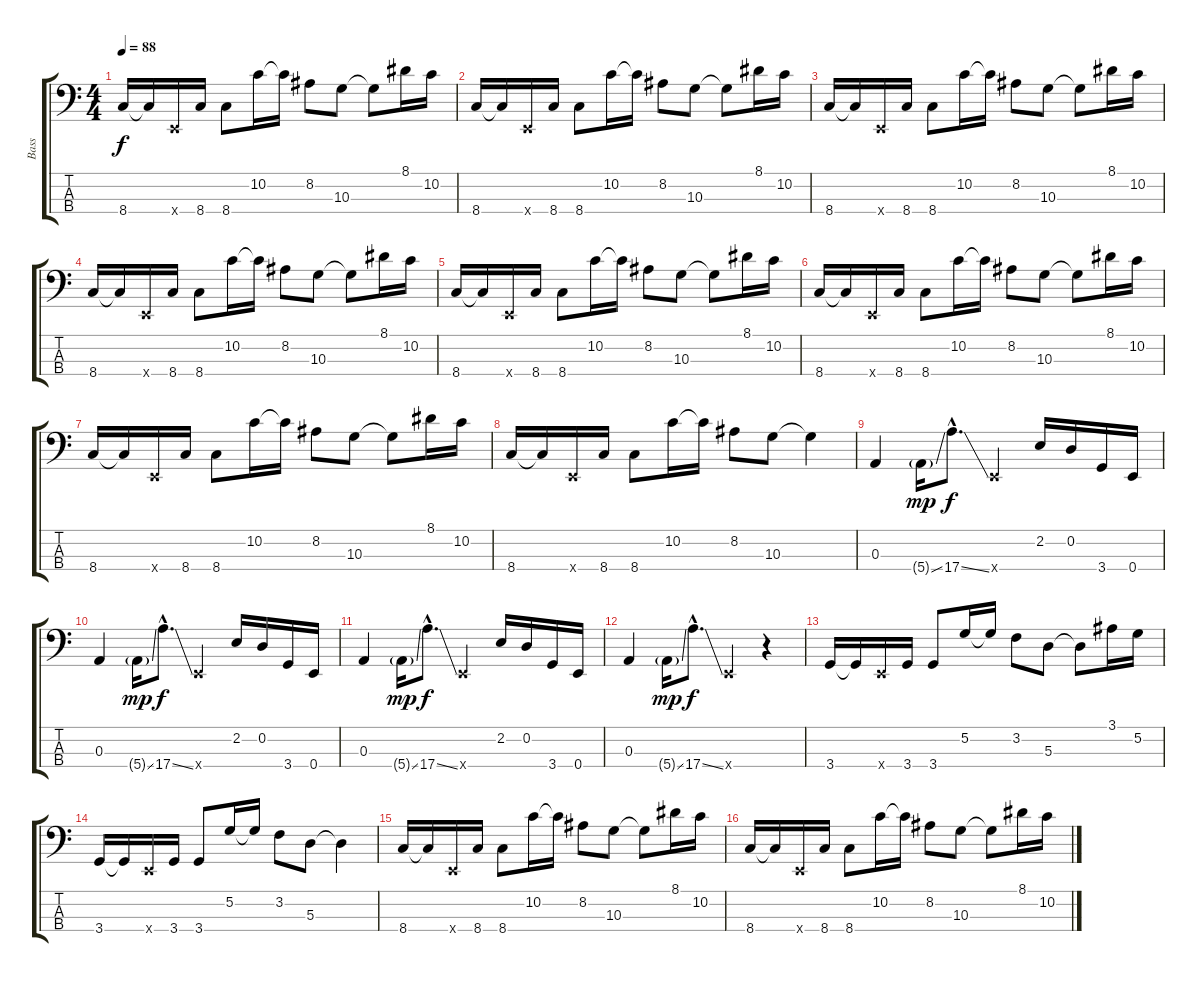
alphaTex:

\track ("Bass" "Bass") {instrument electricbassfinger}
\staff {score tabs}
\tuning (G2 D2 A1 E1) {hide}
\ts (4 4)
\tempo 88
\clef f4
\ks c
8.4.16{dy f} 8.4{t}.16 0.4{x}.16 8.4.16 8.4.8 10.2.16 10.2{t}.16 8.2.8 10.3.8 10.3{t}.8 8.1.16 10.2.16 |
8.4.16 8.4{t}.16 0.4{x}.16 8.4.16 8.4.8 10.2.16 10.2{t}.16 8.2.8 10.3.8 10.3{t}.8 8.1.16 10.2.16 |
8.4.16 8.4{t}.16 0.4{x}.16 8.4.16 8.4.8 10.2.16 10.2{t}.16 8.2.8 10.3.8 10.3{t}.8 8.1.16 10.2.16 |
8.4.16 8.4{t}.16 0.4{x}.16 8.4.16 8.4.8 10.2.16 10.2{t}.16 8.2.8 10.3.8 10.3{t}.8 8.1.16 10.2.16 |
8.4.16 8.4{t}.16 0.4{x}.16 8.4.16 8.4.8 10.2.16 10.2{t}.16 8.2.8 10.3.8 10.3{t}.8 8.1.16 10.2.16 |
8.4.16 8.4{t}.16 0.4{x}.16 8.4.16 8.4.8 10.2.16 10.2{t}.16 8.2.8 10.3.8 10.3{t}.8 8.1.16 10.2.16 |
8.4.16 8.4{t}.16 0.4{x}.16 8.4.16 8.4.8 10.2.16 10.2{t}.16 8.2.8 10.3.8 10.3{t}.8 8.1.16 10.2.16 |
8.4.16 8.4{t}.16 0.4{x}.16 8.4.16 8.4.8 10.2.16 10.2{t}.16 8.2.8 10.3.8 10.3{t}.4 |
0.3.4 5.4{ss g}.16{dy mp} 17.4{ss hac}.8{d dy f} 0.4{x}.4 2.2.16 0.2.16 3.4.16 0.4.16 |
0.3.4 5.4{ss g}.16{dy mp} 17.4{ss hac}.8{d dy f} 0.4{x}.4 2.2.16 0.2.16 3.4.16 0.4.16 |
0.3.4 5.4{ss g}.16{dy mp} 17.4{ss hac}.8{d dy f} 0.4{x}.4 2.2.16 0.2.16 3.4.16 0.4.16 |
0.3.4 5.4{ss g}.16{dy mp} 17.4{ss hac}.8{d dy f} 0.4{x}.4 r.4 |
3.4.16 3.4{t}.16 0.4{x}.16 3.4.16 3.4.8 5.2.16 5.2{t}.16 3.2.8 5.3.8 5.3{t}.8 3.1.16 5.2.16 |
3.4.16 3.4{t}.16 0.4{x}.16 3.4.16 3.4.8 5.2.16 5.2{t}.16 3.2.8 5.3.8 5.3{t}.4 |
8.4.16 8.4{t}.16 0.4{x}.16 8.4.16 8.4.8 10.2.16 10.2{t}.16 8.2.8 10.3.8 10.3{t}.8 8.1.16 10.2.16 |
8.4.16 8.4{t}.16 0.4{x}.16 8.4.16 8.4.8 10.2.16 10.2{t}.16 8.2.8 10.3.8 10.3{t}.8 8.1.16 10.2.16
